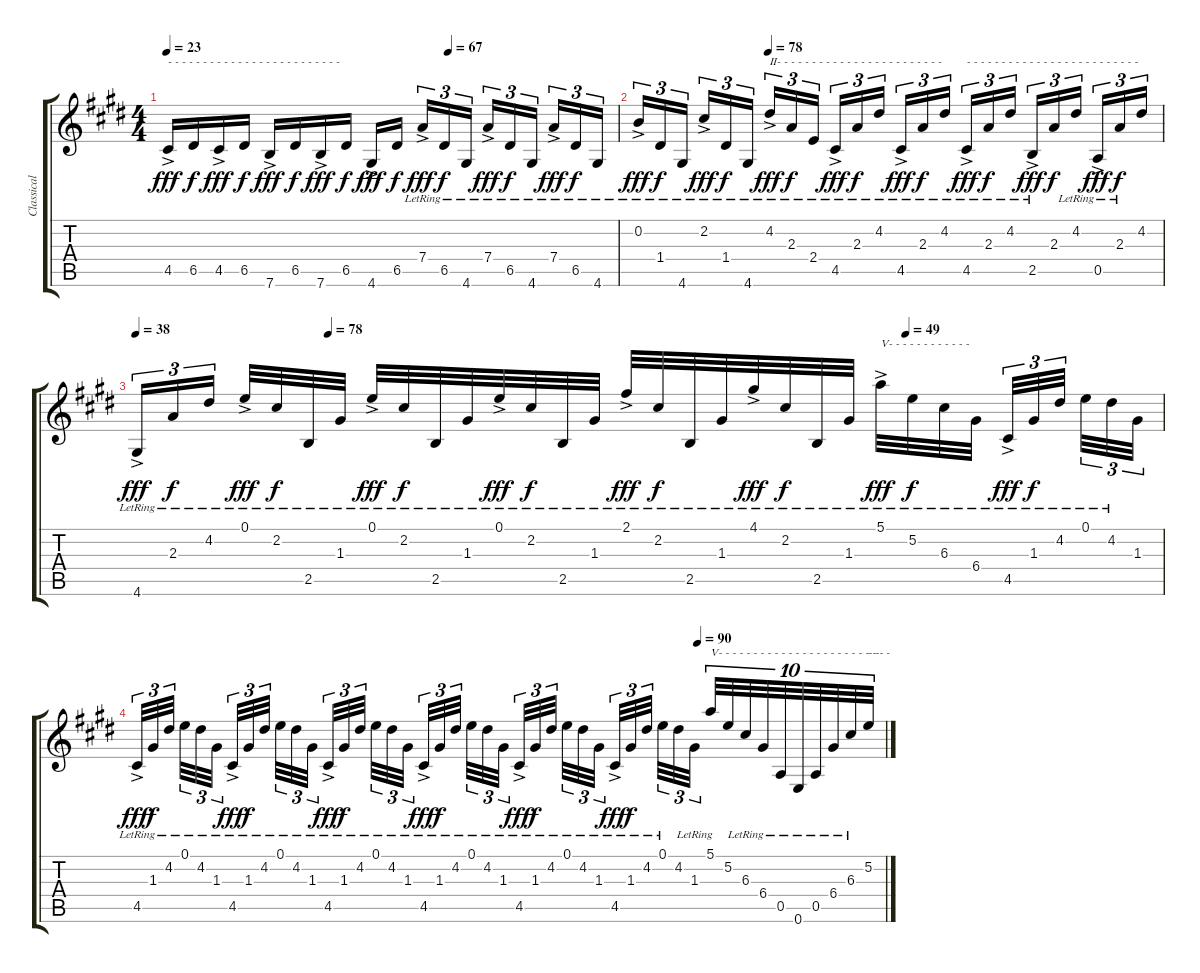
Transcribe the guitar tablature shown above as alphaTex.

\track ("Classical guitar" "Classical ") {instrument acousticguitarnylon}
\staff {score tabs}
\tuning (E4 B3 G3 D3 A2 E2) {hide}
\ts (4 4)
\tempo 23
\tempo (67 0.625)
\clef g2
\ks e
4.5{ac}.16{txt "- - - - - - - - - - - - - - - - - - - - - - - - - " dy fff} 6.5.16{dy f} 4.5{ac}.16{dy fff} 6.5.16{dy f} 7.6{ac}.16{dy fff} 6.5.16{dy f} 7.6{ac}.16{dy fff} 6.5.16{dy f} 4.6{ac}.16{dy fff} 6.5.16{dy f} 7.4{ac lr}.16{tu (3 2) dy fff} 6.5{lr}.16{tu (3 2) dy f} 4.6{lr}.16{tu (3 2)} 7.4{ac lr}.16{tu (3 2) dy fff} 6.5{lr}.16{tu (3 2) dy f} 4.6{lr}.16{tu (3 2)} 7.4{ac lr}.16{tu (3 2) dy fff} 6.5{lr}.16{tu (3 2) dy f} 4.6{lr}.16{tu (3 2)} |
\tempo (78 0.25)
0.2{ac lr}.16{tu (3 2) dy fff} 1.4{lr}.16{tu (3 2) dy f} 4.6{lr}.16{tu (3 2)} 2.2{ac lr}.16{tu (3 2) dy fff} 1.4{lr}.16{tu (3 2) dy f} 4.6{lr}.16{tu (3 2)} 4.2{ac lr}.16{tu (3 2) txt "II- - - - - - - - - - - - - - - - - - - - - - - - " dy fff} 2.3{lr}.16{tu (3 2) dy f} 2.4{lr}.16{tu (3 2)} 4.5{ac lr}.16{tu (3 2) dy fff} 2.3{lr}.16{tu (3 2) dy f} 4.2{lr}.16{tu (3 2)} 4.5{ac lr}.16{tu (3 2) dy fff} 2.3{lr}.16{tu (3 2) dy f} 4.2{lr}.16{tu (3 2)} 4.5{ac lr}.16{tu (3 2) txt "- - - - - - - - - - - - - - - - - - - - - - - - - " dy fff} 2.3{lr}.16{tu (3 2) dy f} 4.2{lr}.16{tu (3 2)} 2.5{ac lr}.16{tu (3 2) dy fff} 2.3.16{tu (3 2) dy f} 4.2{lr}.16{tu (3 2)} 0.5{ac lr}.16{tu (3 2) dy fff} 2.3{lr}.16{tu (3 2) dy f} 4.2.16{tu (3 2)} |
\tempo 38
\tempo (78 0.1875)
\tempo (49 0.75)
4.6{ac lr}.16{tu (3 2) dy fff} 2.3{lr}.16{tu (3 2) dy f} 4.2{lr}.16{tu (3 2)} 0.1{ac lr}.32{dy fff} 2.2{lr}.32{dy f} 2.5{lr}.32 1.3{lr}.32 0.1{ac lr}.32{dy fff} 2.2{lr}.32{dy f} 2.5{lr}.32 1.3{lr}.32 0.1{ac lr}.32{dy fff} 2.2{lr}.32{dy f} 2.5{lr}.32 1.3{lr}.32 2.1{ac lr}.32{dy fff} 2.2{lr}.32{dy f} 2.5{lr}.32 1.3{lr}.32 4.1{ac lr}.32{dy fff} 2.2{lr}.32{dy f} 2.5{lr}.32 1.3{lr}.32 5.1{ac lr}.32{txt "V- - - - - - - - - - - -" dy fff} 5.2{lr}.32{dy f} 6.3{lr}.32 6.4{lr}.32 4.5{ac lr}.32{tu (3 2) dy fff} 1.3{lr}.32{tu (3 2) dy f} 4.2{lr}.32{tu (3 2)} 0.1{lr}.32{tu (3 2)} 4.2{lr}.32{tu (3 2)} 1.3.32{tu (3 2)} |
\tempo (90 0.75)
4.5{ac lr}.32{tu (3 2) dy fff} 1.3{lr}.32{tu (3 2) dy f} 4.2{lr}.32{tu (3 2)} 0.1{lr}.32{tu (3 2)} 4.2{lr}.32{tu (3 2)} 1.3{lr}.32{tu (3 2)} 4.5{ac lr}.32{tu (3 2) dy fff} 1.3{lr}.32{tu (3 2) dy f} 4.2{lr}.32{tu (3 2)} 0.1{lr}.32{tu (3 2)} 4.2{lr}.32{tu (3 2)} 1.3{lr}.32{tu (3 2)} 4.5{ac lr}.32{tu (3 2) dy fff} 1.3{lr}.32{tu (3 2) dy f} 4.2{lr}.32{tu (3 2)} 0.1{lr}.32{tu (3 2)} 4.2{lr}.32{tu (3 2)} 1.3{lr}.32{tu (3 2)} 4.5{ac lr}.32{tu (3 2) dy fff} 1.3{lr}.32{tu (3 2) dy f} 4.2{lr}.32{tu (3 2)} 0.1{lr}.32{tu (3 2)} 4.2{lr}.32{tu (3 2)} 1.3{lr}.32{tu (3 2)} 4.5{ac lr}.32{tu (3 2) dy fff} 1.3{lr}.32{tu (3 2) dy f} 4.2{lr}.32{tu (3 2)} 0.1{lr}.32{tu (3 2)} 4.2{lr}.32{tu (3 2)} 1.3{lr}.32{tu (3 2)} 4.5{ac lr}.32{tu (3 2) dy fff} 1.3{lr}.32{tu (3 2) dy f} 4.2{lr}.32{tu (3 2)} 0.1{lr}.32{tu (3 2)} 4.2.32{tu (3 2)} 1.3{lr}.32{tu (3 2)} 5.1{lr}.32{tu (10 8) txt "V- - - - - - - - - - - - - - - - - - - - - - - - -"} 5.2.32{tu (10 8)} 6.3{lr}.32{tu (10 8)} 6.4{lr}.32{tu (10 8)} 0.5{lr}.32{tu (10 8)} 0.6{lr}.32{tu (10 8)} 0.5{lr}.32{tu (10 8)} 6.4{lr}.32{tu (10 8)} 6.3{lr}.32{tu (10 8)} 5.2.32{tu (10 8) txt "- -"}
